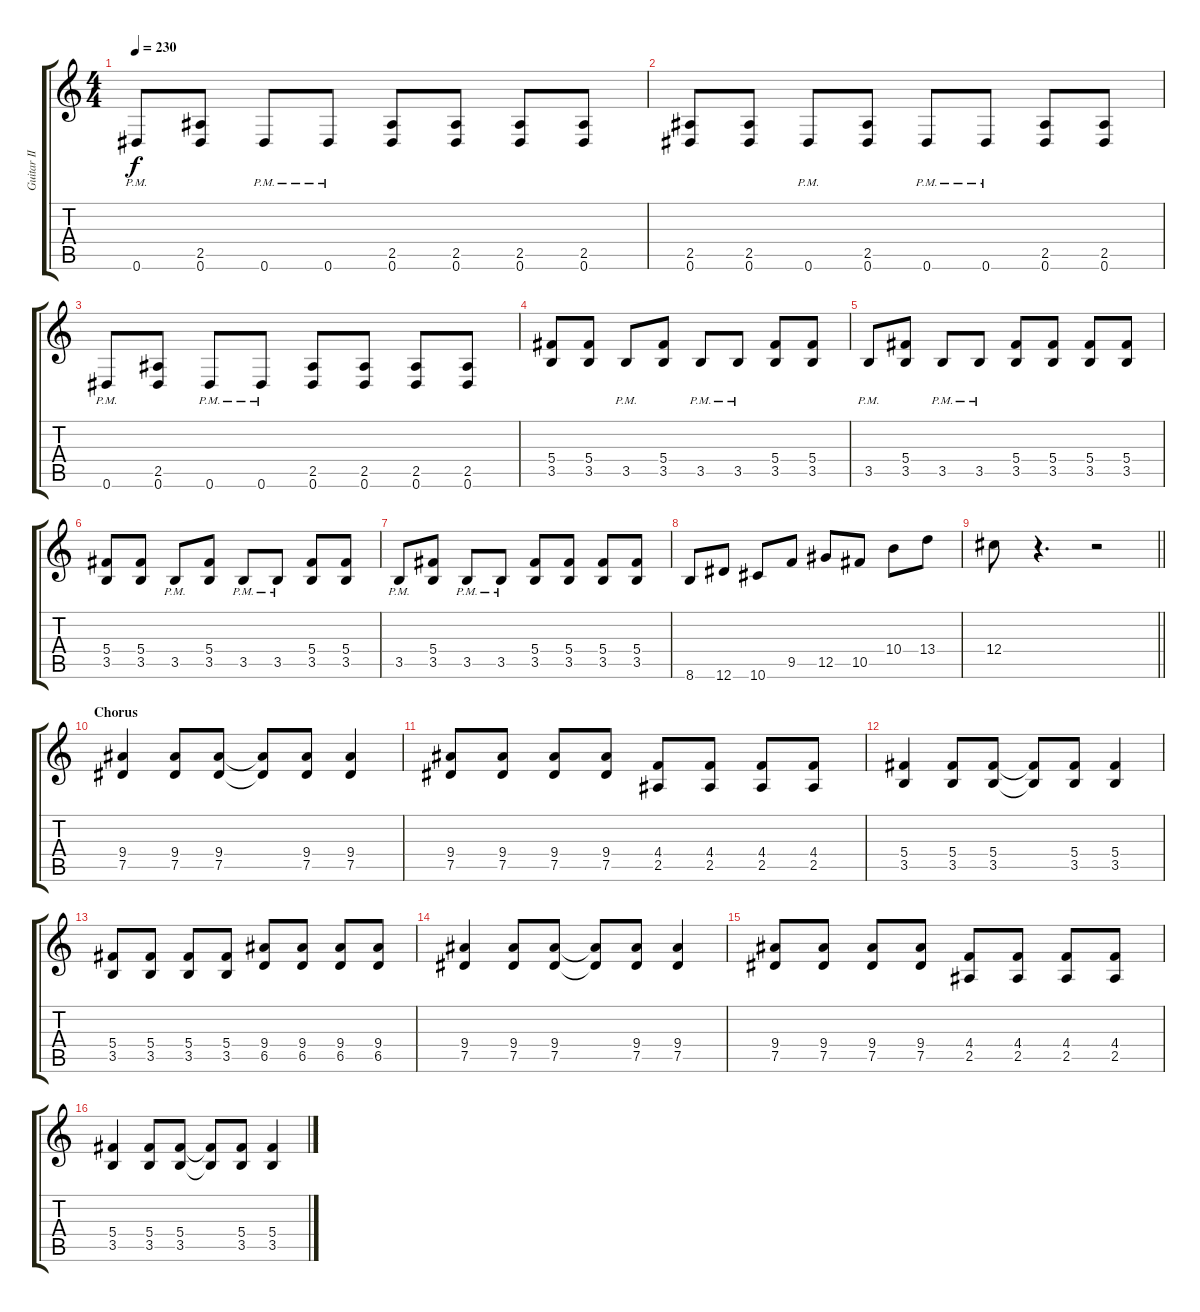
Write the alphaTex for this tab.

\track ("Guitar II" "Guitar II") {instrument overdrivenguitar}
\staff {score tabs}
\tuning (Eb4 Bb3 Gb3 Db3 Ab2 Eb2) {hide}
\ts (4 4)
\tempo 230
\clef g2
\ks c
0.6{pm}.8{dy f} (2.5 0.6).8 0.6{pm}.8 0.6{pm}.8 (2.5 0.6).8 (2.5 0.6).8 (2.5 0.6).8 (2.5 0.6).8 |
(2.5 0.6).8 (2.5 0.6).8 0.6{pm}.8 (2.5 0.6).8 0.6{pm}.8 0.6{pm}.8 (2.5 0.6).8 (2.5 0.6).8 |
0.6{pm}.8 (2.5 0.6).8 0.6{pm}.8 0.6{pm}.8 (2.5 0.6).8 (2.5 0.6).8 (2.5 0.6).8 (2.5 0.6).8 |
(5.4 3.5).8 (5.4 3.5).8 3.5{pm}.8 (5.4 3.5).8 3.5{pm}.8 3.5{pm}.8 (5.4 3.5).8 (5.4 3.5).8 |
3.5{pm}.8 (5.4 3.5).8 3.5{pm}.8 3.5{pm}.8 (5.4 3.5).8 (5.4 3.5).8 (5.4 3.5).8 (5.4 3.5).8 |
(5.4 3.5).8 (5.4 3.5).8 3.5{pm}.8 (5.4 3.5).8 3.5{pm}.8 3.5{pm}.8 (5.4 3.5).8 (5.4 3.5).8 |
3.5{pm}.8 (5.4 3.5).8 3.5{pm}.8 3.5{pm}.8 (5.4 3.5).8 (5.4 3.5).8 (5.4 3.5).8 (5.4 3.5).8 |
8.6.8 12.6.8 10.6.8 9.5.8 12.5.8 10.5.8 10.4.8 13.4.8 |
\barLineRight lightlight
12.4.8 r.4{d} r.2 |
\section ("" "Chorus")
(9.4 7.5).4 (9.4 7.5).8 (9.4 7.5).8 (9.4{t} 7.5{t}).8 (9.4 7.5).8 (9.4 7.5).4 |
(9.4 7.5).8 (9.4 7.5).8 (9.4 7.5).8 (9.4 7.5).8 (4.4 2.5).8 (4.4 2.5).8 (4.4 2.5).8 (4.4 2.5).8 |
(5.4 3.5).4 (5.4 3.5).8 (5.4 3.5).8 (5.4{t} 3.5{t}).8 (5.4 3.5).8 (5.4 3.5).4 |
(5.4 3.5).8 (5.4 3.5).8 (5.4 3.5).8 (5.4 3.5).8 (9.4 6.5).8 (9.4 6.5).8 (9.4 6.5).8 (9.4 6.5).8 |
(9.4 7.5).4 (9.4 7.5).8 (9.4 7.5).8 (9.4{t} 7.5{t}).8 (9.4 7.5).8 (9.4 7.5).4 |
(9.4 7.5).8 (9.4 7.5).8 (9.4 7.5).8 (9.4 7.5).8 (4.4 2.5).8 (4.4 2.5).8 (4.4 2.5).8 (4.4 2.5).8 |
(5.4 3.5).4 (5.4 3.5).8 (5.4 3.5).8 (5.4{t} 3.5{t}).8 (5.4 3.5).8 (5.4 3.5).4
